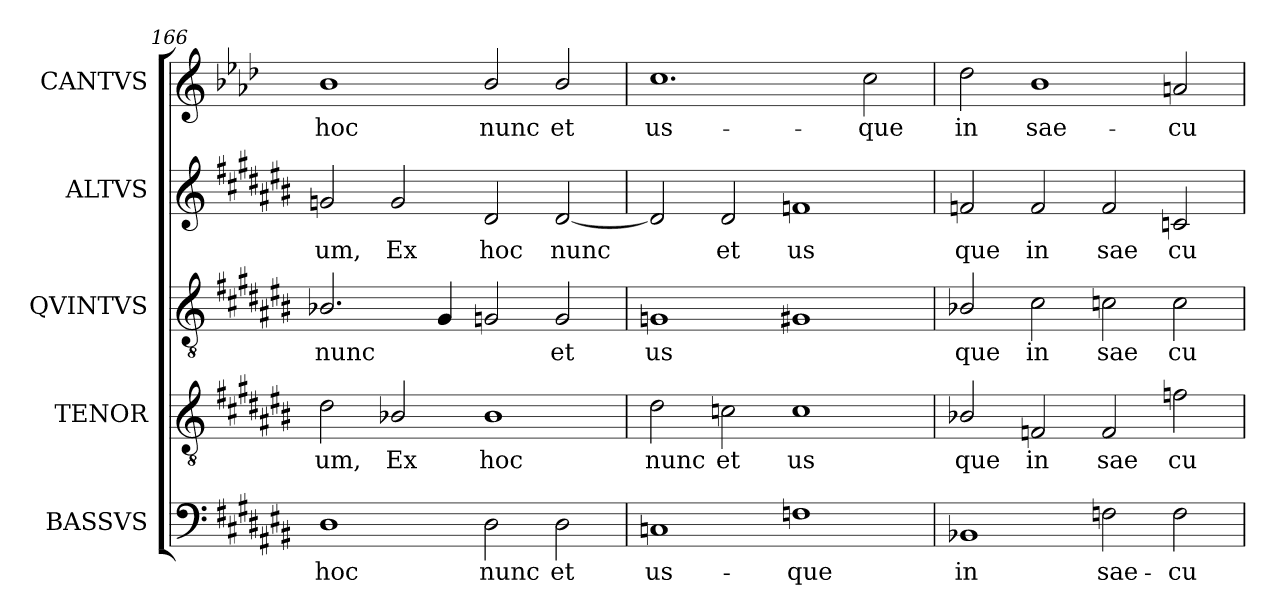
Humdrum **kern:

**kern	**text	**kern	**text	**kern	**text	**kern	**text	**kern	**text
*part5	*part5	*part4	*part4	*part3	*part3	*part2	*part2	*part1	*part1
*staff5	*staff5	*staff4	*staff4	*staff3	*staff3	*staff2	*staff2	*staff1	*staff1
*I"BASSVS	*	*I"TENOR	*	*I"QVINTVS	*	*I"ALTVS	*	*I"CANTVS	*
*clefF4	*	*clefGv2	*	*clefGv2	*	*clefG2	*	*clefG2	*
*ITrd-3c-5	*	*ITrd-3c-5	*	*ITrd-3c-5	*	*ITrd-3c-5	*	*	*
*k[f#c#g#d#a#e#b#]	*	*k[f#c#g#d#a#e#b#]	*	*k[f#c#g#d#a#e#b#]	*	*k[f#c#g#d#a#e#b#]	*	*k[b-e-a-d-]	*
*C#:	*	*C#:	*	*C#:	*	*C#:	*	*A-:	*
=166	=166	=166	=166	=166	=166	=166	=166	=166	=166
!	!LO:LY:b:cj	!	!LO:LY:b:cj	!	!LO:LY:b:cj	!	!LO:LY:b:cj	!	!LO:LY:b:cj
1G#	hoc	2g#\	um,	2.e-/	nunc	2cc/	um,	1b-	hoc
!	!	!	!LO:LY:b:cj	!	!	!	!LO:LY:b:cj	!	!
.	.	2e-/	Ex	.	.	2cc/	Ex	.	.
!	!	!	!	!	!LO:LY:b:cj	!	!	!	!
.	.	.	.	4c#/	.	.	.	.	.
!	!LO:LY:b:cj	!	!LO:LY:b:cj	!	!LO:LY:b:cj	!	!LO:LY:b:cj	!	!LO:LY:b:cj
2G#\	nunc	1e-	hoc	2c/	.	2g#/	hoc	2b-/	nunc
!	!LO:LY:b:cj	!	!	!	!LO:LY:b:cj	!	!LO:LY:b:cj	!	!LO:LY:b:cj
2G#\	et	.	.	2c/	et	[<2g#/	nunc	2b-/	et
=167	=167	=167	=167	=167	=167	=167	=167	=167	=167
!	!LO:LY:b:cj	!	!LO:LY:b:cj	!	!LO:LY:b:cj	!	!LO:LY:b:cj	!	!LO:LY:b:cj
1F	us-	2g#\	nunc	1c	us	2g#/]	.	1.cc	us-
!	!	!	!LO:LY:b:cj	!	!	!	!LO:LY:b:cj	!	!
.	.	2f\	et	.	.	2g#/	et	.	.
!	!LO:LY:b:cj	!	!LO:LY:b:cj	!	!LO:LY:b:cj	!	!LO:LY:b:cj	!	!
1B-	-que	1f	us	1c#	.	1b-	us	.	.
!	!	!	!	!	!	!	!	!	!LO:LY:b:cj
.	.	.	.	.	.	.	.	2cc\	-que
=168	=168	=168	=168	=168	=168	=168	=168	=168	=168
!	!LO:LY:b:cj	!	!LO:LY:b:cj	!	!LO:LY:b:cj	!	!LO:LY:b:cj	!	!LO:LY:b:cj
1E-	in	2e-/	que	2e-/	que	2b-/	que	2dd-\	in
!	!	!	!LO:LY:b:cj	!	!LO:LY:b:cj	!	!LO:LY:b:cj	!	!LO:LY:b:cj
.	.	2B-/	in	2f#\	in	2b-/	in	1b-	sae-
!	!LO:LY:b:cj	!	!LO:LY:b:cj	!	!LO:LY:b:cj	!	!LO:LY:b:cj	!	!
2B-\	sae-	2B-/	sae	2f\	sae	2b-/	sae	.	.
!	!LO:LY:b:cj	!	!LO:LY:b:cj	!	!LO:LY:b:cj	!	!LO:LY:b:cj	!	!LO:LY:b:cj
2B-\	-cu-	2b-\	cu	2f\	cu	2f/	cu	2a/	-cu-
=	=	=	=	=	=	=	=	=	=
*-	*-	*-	*-	*-	*-	*-	*-	*-	*-
